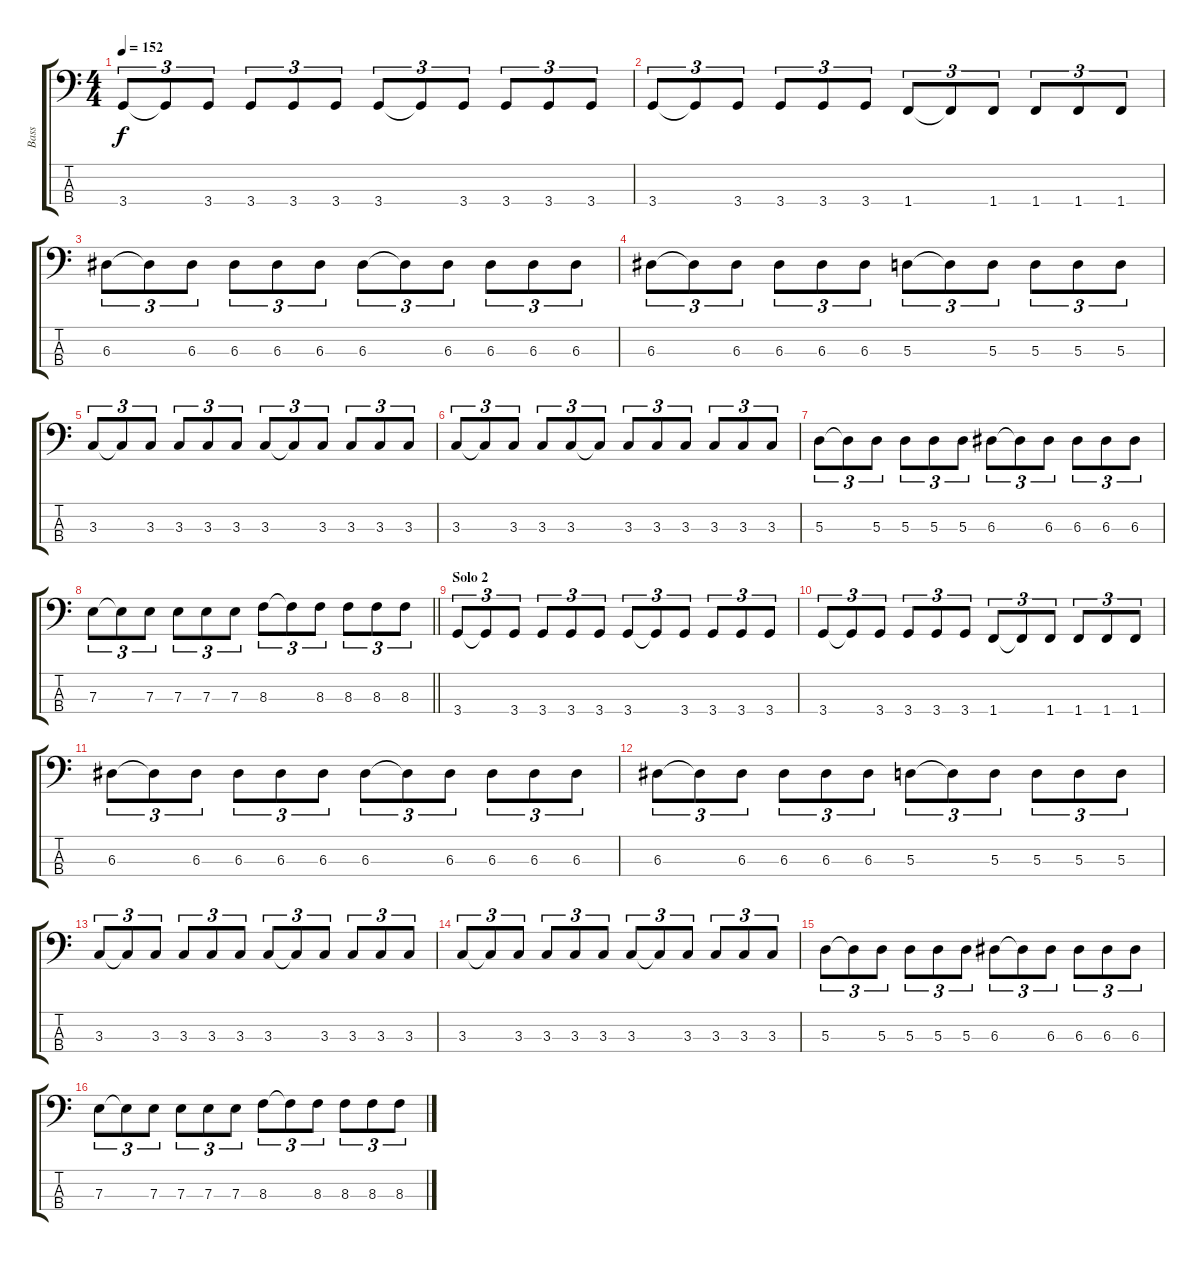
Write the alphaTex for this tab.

\track ("Bass" "Bass") {instrument electricbassfinger}
\staff {score tabs}
\tuning (G2 D2 A1 E1) {hide}
\ts (4 4)
\tempo 152
\clef f4
\ks c
3.4.8{tu (3 2) dy f} 3.4{t}.8{tu (3 2)} 3.4.8{tu (3 2)} 3.4.8{tu (3 2)} 3.4.8{tu (3 2)} 3.4.8{tu (3 2)} 3.4.8{tu (3 2)} 3.4{t}.8{tu (3 2)} 3.4.8{tu (3 2)} 3.4.8{tu (3 2)} 3.4.8{tu (3 2)} 3.4.8{tu (3 2)} |
3.4.8{tu (3 2)} 3.4{t}.8{tu (3 2)} 3.4.8{tu (3 2)} 3.4.8{tu (3 2)} 3.4.8{tu (3 2)} 3.4.8{tu (3 2)} 1.4.8{tu (3 2)} 1.4{t}.8{tu (3 2)} 1.4.8{tu (3 2)} 1.4.8{tu (3 2)} 1.4.8{tu (3 2)} 1.4.8{tu (3 2)} |
6.3.8{tu (3 2)} 6.3{t}.8{tu (3 2)} 6.3.8{tu (3 2)} 6.3.8{tu (3 2)} 6.3.8{tu (3 2)} 6.3.8{tu (3 2)} 6.3.8{tu (3 2)} 6.3{t}.8{tu (3 2)} 6.3.8{tu (3 2)} 6.3.8{tu (3 2)} 6.3.8{tu (3 2)} 6.3.8{tu (3 2)} |
6.3.8{tu (3 2)} 6.3{t}.8{tu (3 2)} 6.3.8{tu (3 2)} 6.3.8{tu (3 2)} 6.3.8{tu (3 2)} 6.3.8{tu (3 2)} 5.3.8{tu (3 2)} 5.3{t}.8{tu (3 2)} 5.3.8{tu (3 2)} 5.3.8{tu (3 2)} 5.3.8{tu (3 2)} 5.3.8{tu (3 2)} |
3.3.8{tu (3 2)} 3.3{t}.8{tu (3 2)} 3.3.8{tu (3 2)} 3.3.8{tu (3 2)} 3.3.8{tu (3 2)} 3.3.8{tu (3 2)} 3.3.8{tu (3 2)} 3.3{t}.8{tu (3 2)} 3.3.8{tu (3 2)} 3.3.8{tu (3 2)} 3.3.8{tu (3 2)} 3.3.8{tu (3 2)} |
3.3.8{tu (3 2)} 3.3{t}.8{tu (3 2)} 3.3.8{tu (3 2)} 3.3.8{tu (3 2)} 3.3.8{tu (3 2)} 3.3{t}.8{tu (3 2)} 3.3.8{tu (3 2)} 3.3.8{tu (3 2)} 3.3.8{tu (3 2)} 3.3.8{tu (3 2)} 3.3.8{tu (3 2)} 3.3.8{tu (3 2)} |
5.3.8{tu (3 2)} 5.3{t}.8{tu (3 2)} 5.3.8{tu (3 2)} 5.3.8{tu (3 2)} 5.3.8{tu (3 2)} 5.3.8{tu (3 2)} 6.3.8{tu (3 2)} 6.3{t}.8{tu (3 2)} 6.3.8{tu (3 2)} 6.3.8{tu (3 2)} 6.3.8{tu (3 2)} 6.3.8{tu (3 2)} |
\barLineRight lightlight
7.3.8{tu (3 2)} 7.3{t}.8{tu (3 2)} 7.3.8{tu (3 2)} 7.3.8{tu (3 2)} 7.3.8{tu (3 2)} 7.3.8{tu (3 2)} 8.3.8{tu (3 2)} 8.3{t}.8{tu (3 2)} 8.3.8{tu (3 2)} 8.3.8{tu (3 2)} 8.3.8{tu (3 2)} 8.3.8{tu (3 2)} |
\section ("" "Solo 2")
3.4.8{tu (3 2)} 3.4{t}.8{tu (3 2)} 3.4.8{tu (3 2)} 3.4.8{tu (3 2)} 3.4.8{tu (3 2)} 3.4.8{tu (3 2)} 3.4.8{tu (3 2)} 3.4{t}.8{tu (3 2)} 3.4.8{tu (3 2)} 3.4.8{tu (3 2)} 3.4.8{tu (3 2)} 3.4.8{tu (3 2)} |
3.4.8{tu (3 2)} 3.4{t}.8{tu (3 2)} 3.4.8{tu (3 2)} 3.4.8{tu (3 2)} 3.4.8{tu (3 2)} 3.4.8{tu (3 2)} 1.4.8{tu (3 2)} 1.4{t}.8{tu (3 2)} 1.4.8{tu (3 2)} 1.4.8{tu (3 2)} 1.4.8{tu (3 2)} 1.4.8{tu (3 2)} |
6.3.8{tu (3 2)} 6.3{t}.8{tu (3 2)} 6.3.8{tu (3 2)} 6.3.8{tu (3 2)} 6.3.8{tu (3 2)} 6.3.8{tu (3 2)} 6.3.8{tu (3 2)} 6.3{t}.8{tu (3 2)} 6.3.8{tu (3 2)} 6.3.8{tu (3 2)} 6.3.8{tu (3 2)} 6.3.8{tu (3 2)} |
6.3.8{tu (3 2)} 6.3{t}.8{tu (3 2)} 6.3.8{tu (3 2)} 6.3.8{tu (3 2)} 6.3.8{tu (3 2)} 6.3.8{tu (3 2)} 5.3.8{tu (3 2)} 5.3{t}.8{tu (3 2)} 5.3.8{tu (3 2)} 5.3.8{tu (3 2)} 5.3.8{tu (3 2)} 5.3.8{tu (3 2)} |
3.3.8{tu (3 2)} 3.3{t}.8{tu (3 2)} 3.3.8{tu (3 2)} 3.3.8{tu (3 2)} 3.3.8{tu (3 2)} 3.3.8{tu (3 2)} 3.3.8{tu (3 2)} 3.3{t}.8{tu (3 2)} 3.3.8{tu (3 2)} 3.3.8{tu (3 2)} 3.3.8{tu (3 2)} 3.3.8{tu (3 2)} |
3.3.8{tu (3 2)} 3.3{t}.8{tu (3 2)} 3.3.8{tu (3 2)} 3.3.8{tu (3 2)} 3.3.8{tu (3 2)} 3.3.8{tu (3 2)} 3.3.8{tu (3 2)} 3.3{t}.8{tu (3 2)} 3.3.8{tu (3 2)} 3.3.8{tu (3 2)} 3.3.8{tu (3 2)} 3.3.8{tu (3 2)} |
5.3.8{tu (3 2)} 5.3{t}.8{tu (3 2)} 5.3.8{tu (3 2)} 5.3.8{tu (3 2)} 5.3.8{tu (3 2)} 5.3.8{tu (3 2)} 6.3.8{tu (3 2)} 6.3{t}.8{tu (3 2)} 6.3.8{tu (3 2)} 6.3.8{tu (3 2)} 6.3.8{tu (3 2)} 6.3.8{tu (3 2)} |
7.3.8{tu (3 2)} 7.3{t}.8{tu (3 2)} 7.3.8{tu (3 2)} 7.3.8{tu (3 2)} 7.3.8{tu (3 2)} 7.3.8{tu (3 2)} 8.3.8{tu (3 2)} 8.3{t}.8{tu (3 2)} 8.3.8{tu (3 2)} 8.3.8{tu (3 2)} 8.3.8{tu (3 2)} 8.3.8{tu (3 2)}
